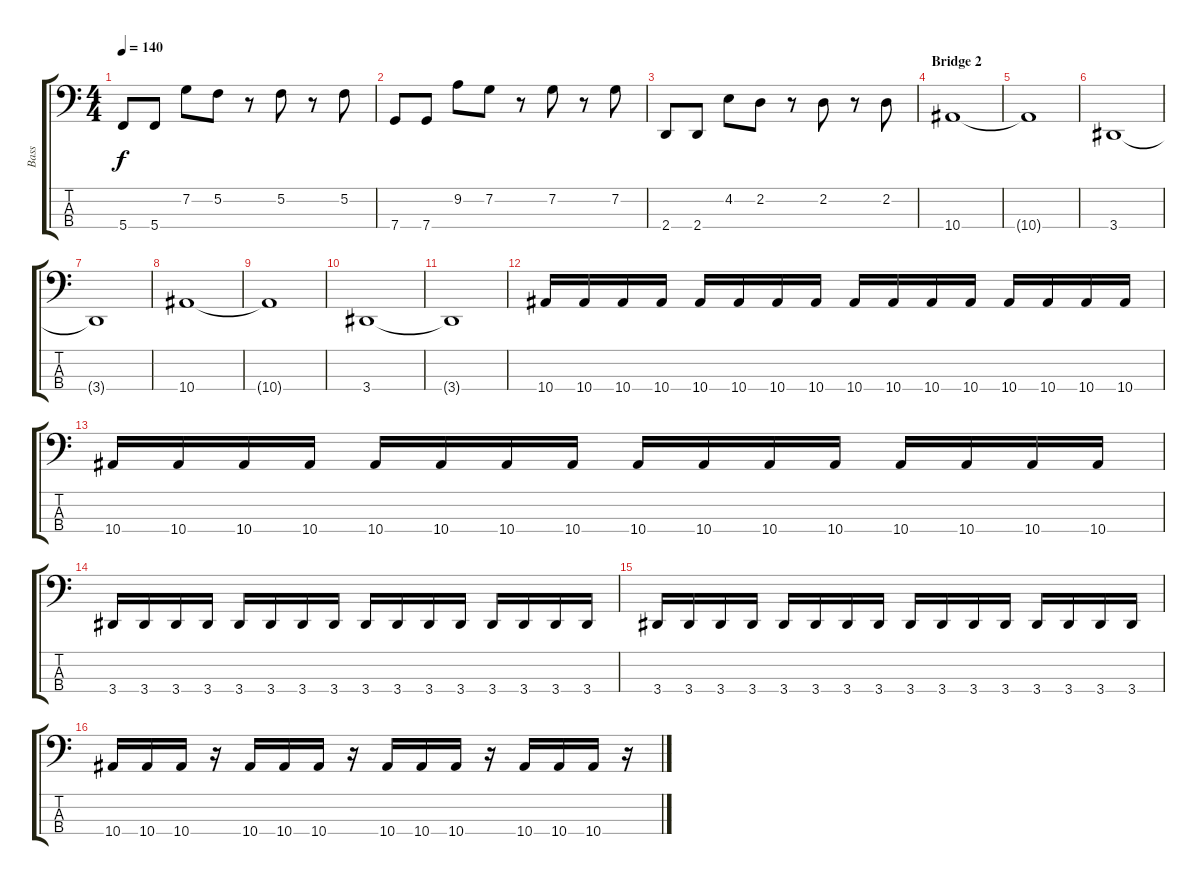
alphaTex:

\track ("Bass" "Bass") {instrument electricbasspick}
\staff {score tabs}
\tuning (F2 C2 G1 C1) {hide}
\ts (4 4)
\tempo 140
\clef f4
\ks c
5.4.8{dy f} 5.4.8 7.2.8 5.2.8 r.8 5.2.8 r.8 5.2.8 |
7.4.8 7.4.8 9.2.8 7.2.8 r.8 7.2.8 r.8 7.2.8 |
2.4.8 2.4.8 4.2.8 2.2.8 r.8 2.2.8 r.8 2.2.8 |
\section ("" "Bridge 2")
10.4.1 |
10.4{t}.1 |
3.4.1 |
3.4{t}.1 |
10.4.1 |
10.4{t}.1 |
3.4.1 |
3.4{t}.1 |
10.4.16 10.4.16 10.4.16 10.4.16 10.4.16 10.4.16 10.4.16 10.4.16 10.4.16 10.4.16 10.4.16 10.4.16 10.4.16 10.4.16 10.4.16 10.4.16 |
10.4.16 10.4.16 10.4.16 10.4.16 10.4.16 10.4.16 10.4.16 10.4.16 10.4.16 10.4.16 10.4.16 10.4.16 10.4.16 10.4.16 10.4.16 10.4.16 |
3.4.16 3.4.16 3.4.16 3.4.16 3.4.16 3.4.16 3.4.16 3.4.16 3.4.16 3.4.16 3.4.16 3.4.16 3.4.16 3.4.16 3.4.16 3.4.16 |
3.4.16 3.4.16 3.4.16 3.4.16 3.4.16 3.4.16 3.4.16 3.4.16 3.4.16 3.4.16 3.4.16 3.4.16 3.4.16 3.4.16 3.4.16 3.4.16 |
10.4.16 10.4.16 10.4.16 r.16 10.4.16 10.4.16 10.4.16 r.16 10.4.16 10.4.16 10.4.16 r.16 10.4.16 10.4.16 10.4.16 r.16
